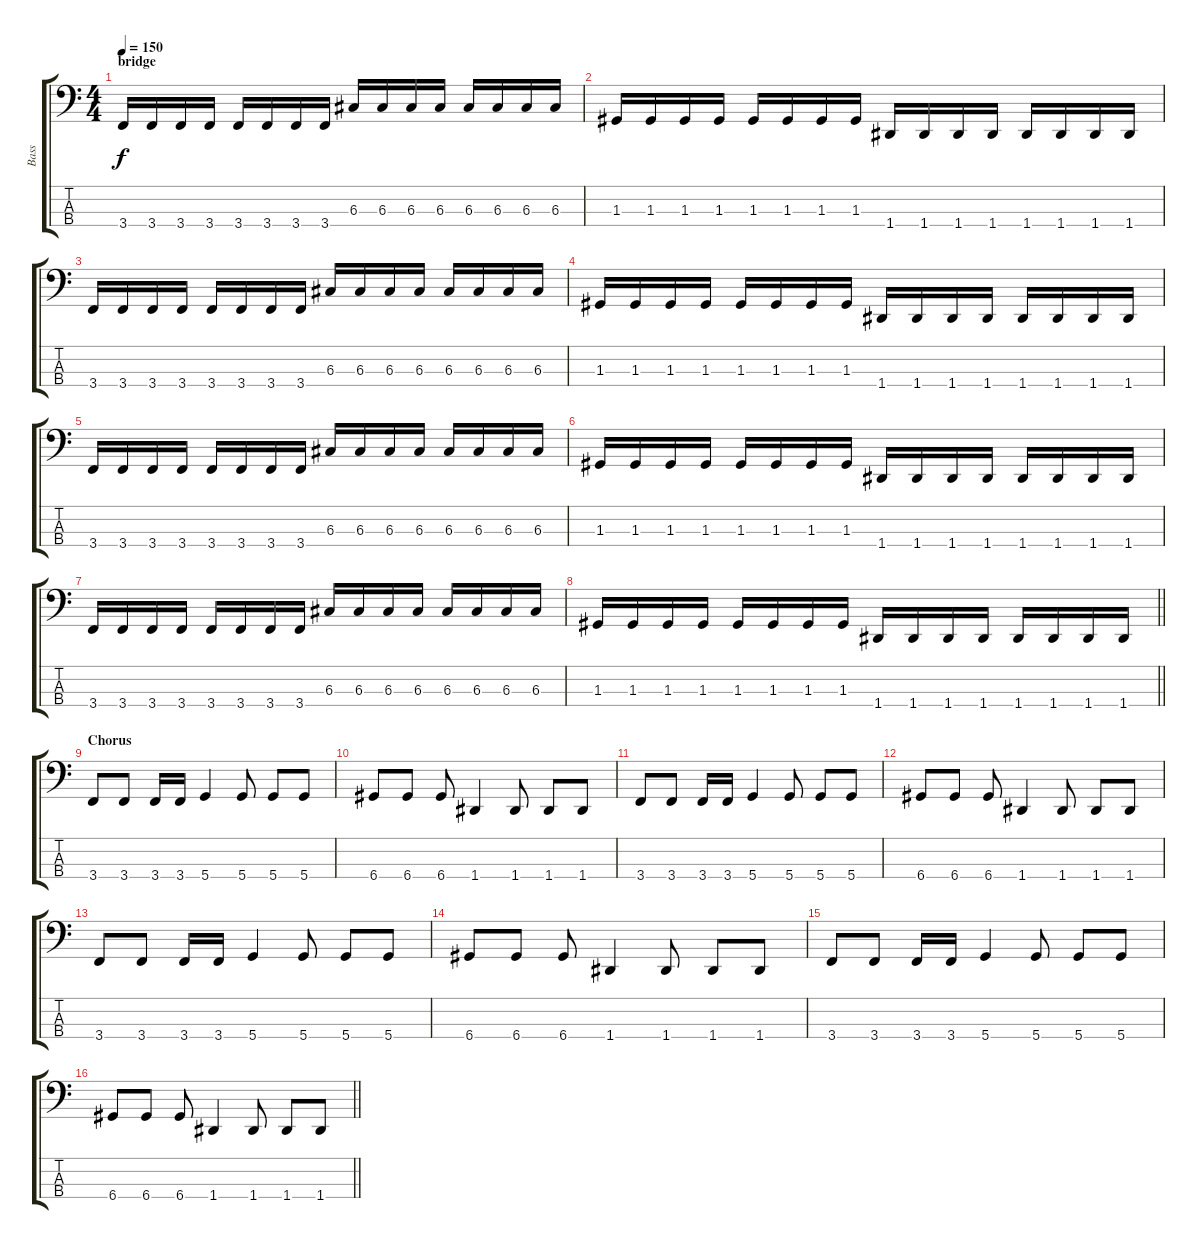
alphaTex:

\track ("Bass" "Bass") {instrument electricbasspick}
\staff {score tabs}
\tuning (F2 C2 G1 D1) {hide}
\ts (4 4)
\section ("" "bridge")
\tempo 150
\clef f4
\ks c
3.4.16{dy f} 3.4.16 3.4.16 3.4.16 3.4.16 3.4.16 3.4.16 3.4.16 6.3.16 6.3.16 6.3.16 6.3.16 6.3.16 6.3.16 6.3.16 6.3.16 |
1.3.16 1.3.16 1.3.16 1.3.16 1.3.16 1.3.16 1.3.16 1.3.16 1.4.16 1.4.16 1.4.16 1.4.16 1.4.16 1.4.16 1.4.16 1.4.16 |
3.4.16 3.4.16 3.4.16 3.4.16 3.4.16 3.4.16 3.4.16 3.4.16 6.3.16 6.3.16 6.3.16 6.3.16 6.3.16 6.3.16 6.3.16 6.3.16 |
1.3.16 1.3.16 1.3.16 1.3.16 1.3.16 1.3.16 1.3.16 1.3.16 1.4.16 1.4.16 1.4.16 1.4.16 1.4.16 1.4.16 1.4.16 1.4.16 |
3.4.16 3.4.16 3.4.16 3.4.16 3.4.16 3.4.16 3.4.16 3.4.16 6.3.16 6.3.16 6.3.16 6.3.16 6.3.16 6.3.16 6.3.16 6.3.16 |
1.3.16 1.3.16 1.3.16 1.3.16 1.3.16 1.3.16 1.3.16 1.3.16 1.4.16 1.4.16 1.4.16 1.4.16 1.4.16 1.4.16 1.4.16 1.4.16 |
3.4.16 3.4.16 3.4.16 3.4.16 3.4.16 3.4.16 3.4.16 3.4.16 6.3.16 6.3.16 6.3.16 6.3.16 6.3.16 6.3.16 6.3.16 6.3.16 |
\barLineRight lightlight
1.3.16 1.3.16 1.3.16 1.3.16 1.3.16 1.3.16 1.3.16 1.3.16 1.4.16 1.4.16 1.4.16 1.4.16 1.4.16 1.4.16 1.4.16 1.4.16 |
\section ("" "Chorus")
3.4.8 3.4.8 3.4.16 3.4.16 5.4.4 5.4.8 5.4.8 5.4.8 |
6.4.8 6.4.8 6.4.8 1.4.4 1.4.8 1.4.8 1.4.8 |
3.4.8 3.4.8 3.4.16 3.4.16 5.4.4 5.4.8 5.4.8 5.4.8 |
6.4.8 6.4.8 6.4.8 1.4.4 1.4.8 1.4.8 1.4.8 |
3.4.8 3.4.8 3.4.16 3.4.16 5.4.4 5.4.8 5.4.8 5.4.8 |
6.4.8 6.4.8 6.4.8 1.4.4 1.4.8 1.4.8 1.4.8 |
3.4.8 3.4.8 3.4.16 3.4.16 5.4.4 5.4.8 5.4.8 5.4.8 |
\barLineRight lightlight
6.4.8 6.4.8 6.4.8 1.4.4 1.4.8 1.4.8 1.4.8
